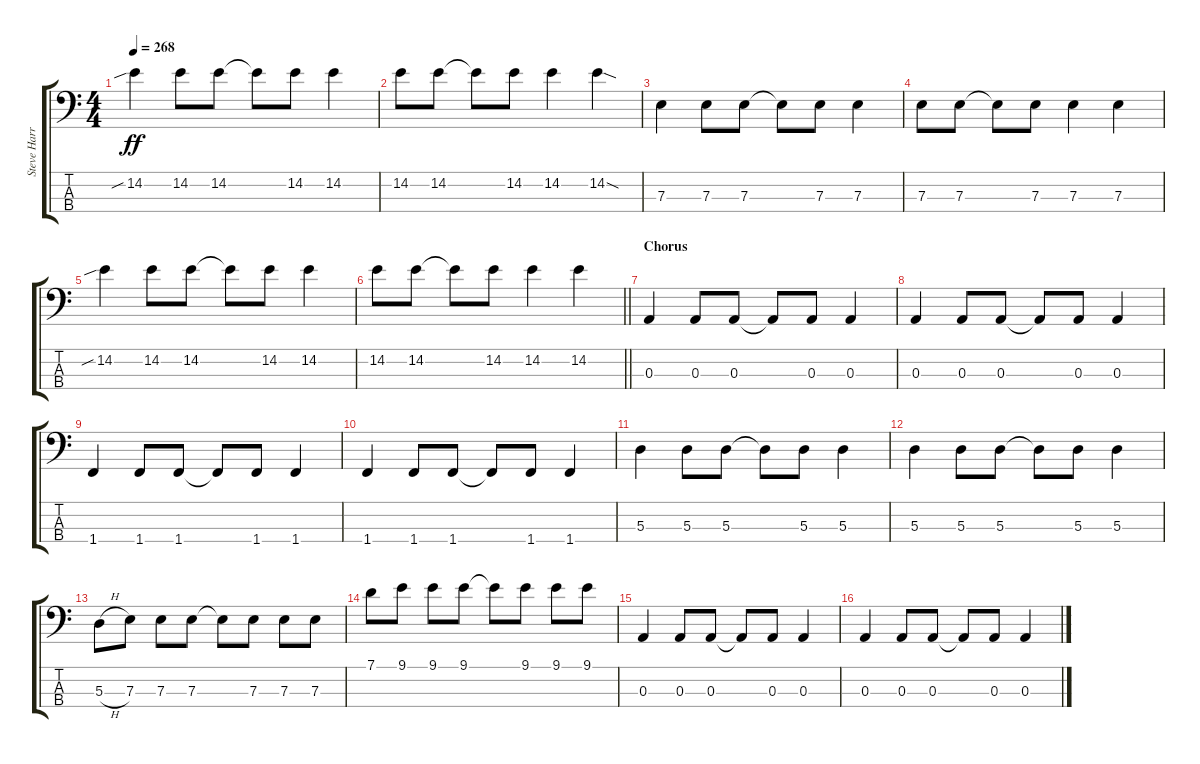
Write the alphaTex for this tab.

\track ("Steve Harris" "Steve Harr") {instrument electricbassfinger}
\staff {score tabs}
\tuning (G2 D2 A1 E1) {hide}
\ts (4 4)
\tempo 268
\clef f4
\ks c
14.2{sib}.4{dy ff} 14.2.8 14.2.8 14.2{t}.8 14.2.8 14.2.4 |
14.2.8 14.2.8 14.2{t}.8 14.2.8 14.2.4 14.2{sod}.4 |
7.3.4 7.3.8 7.3.8 7.3{t}.8 7.3.8 7.3.4 |
7.3.8 7.3.8 7.3{t}.8 7.3.8 7.3.4 7.3.4 |
14.2{sib}.4 14.2.8 14.2.8 14.2{t}.8 14.2.8 14.2.4 |
\barLineRight lightlight
14.2.8 14.2.8 14.2{t}.8 14.2.8 14.2.4 14.2.4 |
\section ("" "Chorus")
0.3.4 0.3.8 0.3.8 0.3{t}.8 0.3.8 0.3.4 |
0.3.4 0.3.8 0.3.8 0.3{t}.8 0.3.8 0.3.4 |
1.4.4 1.4.8 1.4.8 1.4{t}.8 1.4.8 1.4.4 |
1.4.4 1.4.8 1.4.8 1.4{t}.8 1.4.8 1.4.4 |
5.3.4 5.3.8 5.3.8 5.3{t}.8 5.3.8 5.3.4 |
5.3.4 5.3.8 5.3.8 5.3{t}.8 5.3.8 5.3.4 |
5.3{h}.8 7.3.8 7.3.8 7.3.8 7.3{t}.8 7.3.8 7.3.8 7.3.8 |
7.1.8 9.1.8 9.1.8 9.1.8 9.1{t}.8 9.1.8 9.1.8 9.1.8 |
0.3.4 0.3.8 0.3.8 0.3{t}.8 0.3.8 0.3.4 |
0.3.4 0.3.8 0.3.8 0.3{t}.8 0.3.8 0.3.4
